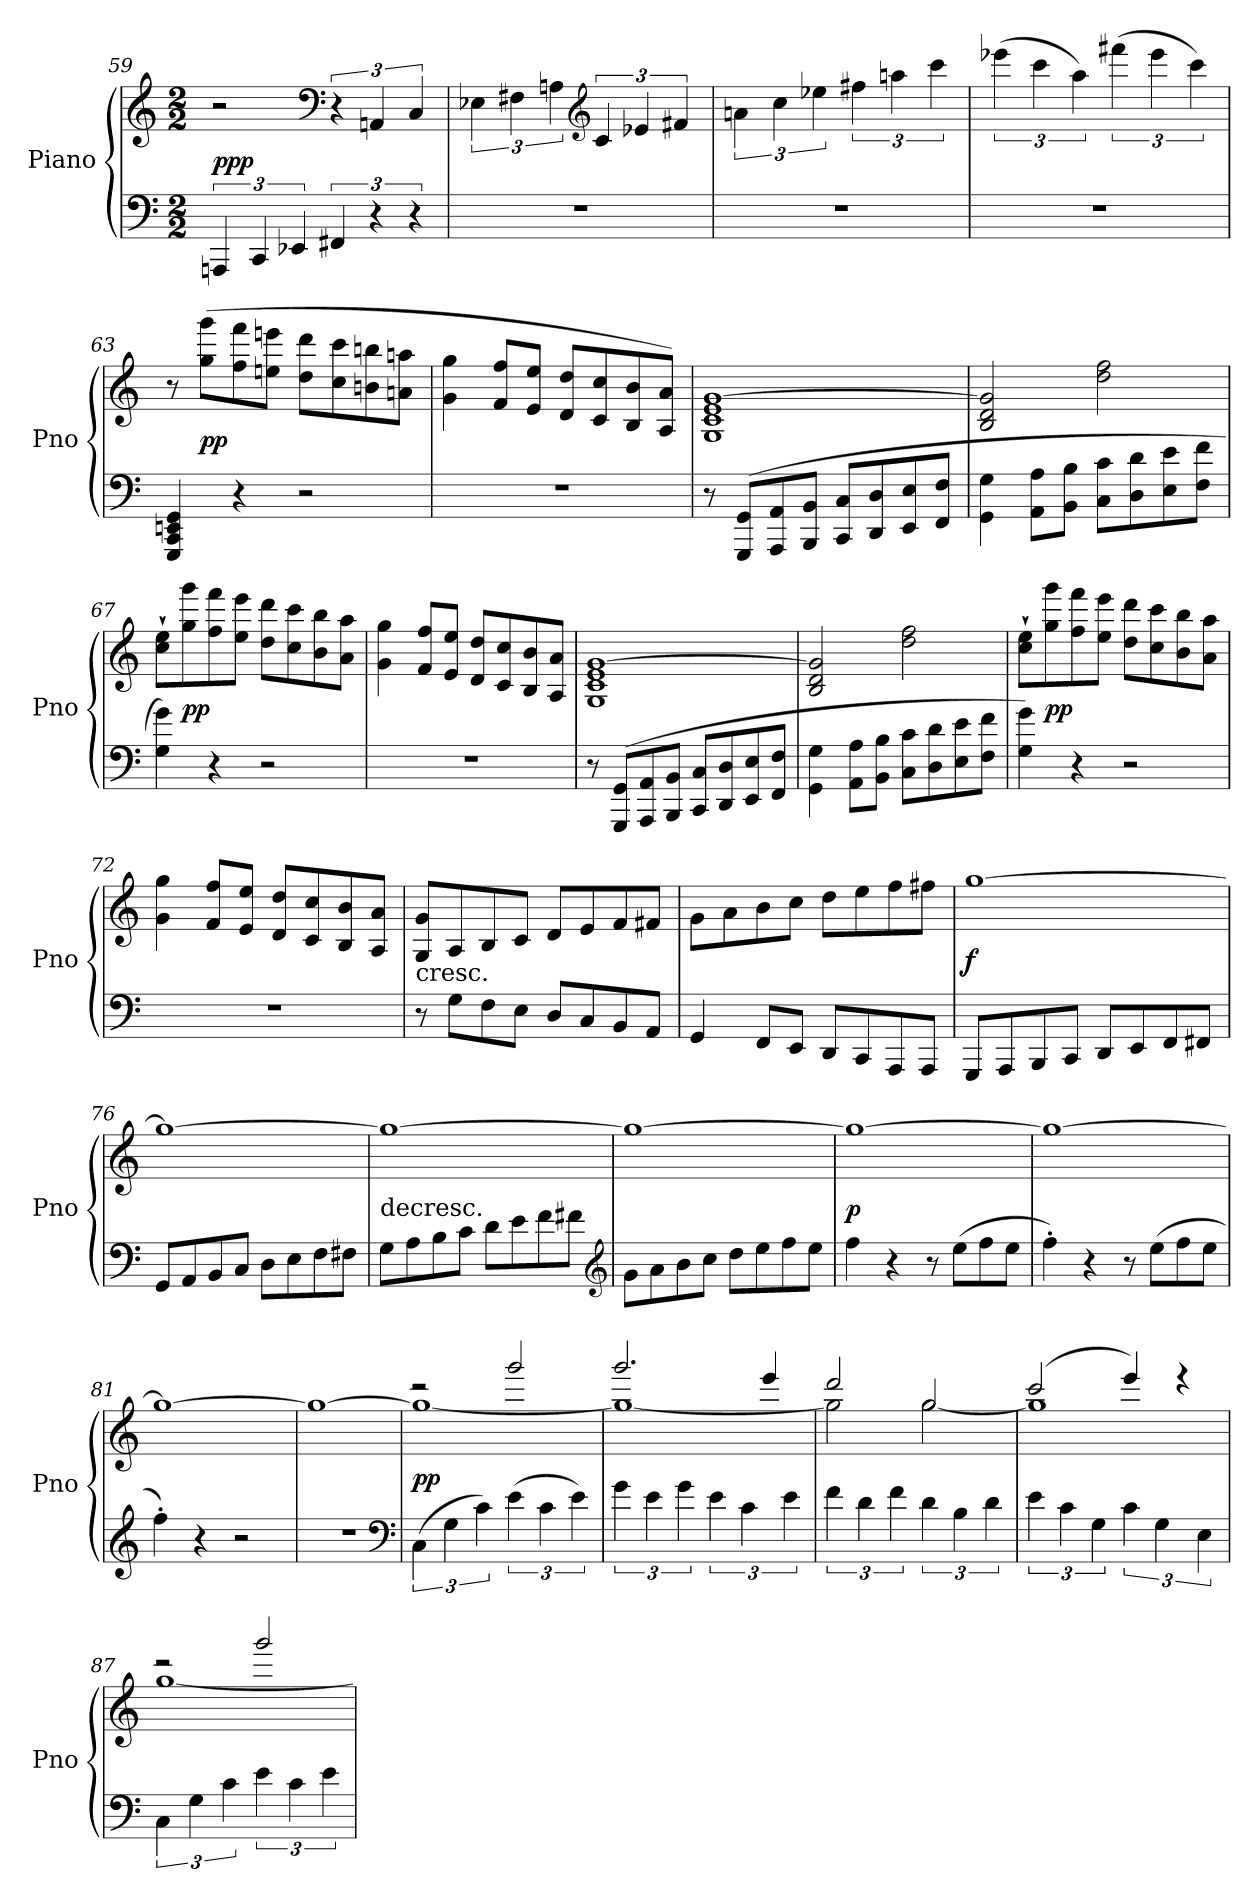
**kern	**kern	**dynam
*part1	*part1	*part1
*staff2	*staff1	*staff1/2
*I"Piano	*	*
*I'Pno	*	*
*clefF4	*clefG2	*
*k[]	*k[]	*
*C:	*C:	*
*M2/2	*M2/2	*
=59	=59	=59
6AAAn/	2r	ppp
6CC/	.	.
6EE-X/	.	.
*	*clefF4	*
6FF#X/	6r	.
6r	6AAn/	.
6r	6C/	.
=60	=60	=60
1r	6E-X\	.
.	6F#X\	.
.	6An\	.
*	*clefG2	*
.	6c/	.
.	6e-X/	.
.	6f#X/	.
=61	=61	=61
1r	6an\	.
.	6cc\	.
.	6ee-X\	.
.	6ff#X\	.
.	6aan\	.
.	6ccc\	.
=62	=62	=62
1r	(6eee-X\	.
.	6ccc\	.
.	6aa\)	.
.	(6fff#X\	.
.	6eee-\	.
.	6ccc\)	.
=63	=63	=63
4GGG/ 4CC/ 4EEn/ 4GG/	8r	.
.	(8gg\ 8ggg\L	pp
4r	8ff\ 8fff\	.
.	8een\ 8eeen\J	.
2r	8dd\ 8ddd\L	.
.	8cc\ 8ccc\	.
.	8bn\ 8bbn\	.
.	8an\ 8aan\J	.
=64	=64	=64
1r	4g\ 4gg\	.
.	8f/ 8ff/L	.
.	8e/ 8ee/J	.
.	8d/ 8dd/L	.
.	8c/ 8cc/	.
.	8B/ 8b/	.
.	8A/ 8a/J)	.
=65	=65	=65
8r	1G 1c 1e [1g	.
(8GGG/ 8GG/L	.	.
8AAA/ 8AA/	.	.
8BBB/ 8BB/J	.	.
8CC/ 8C/L	.	.
8DD/ 8D/	.	.
8EE/ 8E/	.	.
8FF/ 8F/J	.	.
=66	=66	=66
4GG\ 4G\	2B/ 2d/ 2g]/	.
8AA\ 8A\L	.	.
8BB\ 8B\J	.	.
8C\ 8c\L	2dd\ 2ff\	.
8D\ 8d\	.	.
8E\ 8e\	.	.
8F\ 8f\J	.	.
=67	=67	=67
4G\ 4g\)	8cc`\ 8ee`\L	.
.	8gg\ 8ggg\	pp
4r	8ff\ 8fff\	.
.	8ee\ 8eee\J	.
2r	8dd\ 8ddd\L	.
.	8cc\ 8ccc\	.
.	8b\ 8bb\	.
.	8a\ 8aa\J	.
=68	=68	=68
1r	4g\ 4gg\	.
.	8f/ 8ff/L	.
.	8e/ 8ee/J	.
.	8d/ 8dd/L	.
.	8c/ 8cc/	.
.	8B/ 8b/	.
.	8A/ 8a/J	.
=69	=69	=69
8r	1G 1c 1e [1g	.
(8GGG/ 8GG/L	.	.
8AAA/ 8AA/	.	.
8BBB/ 8BB/J	.	.
8CC/ 8C/L	.	.
8DD/ 8D/	.	.
8EE/ 8E/	.	.
8FF/ 8F/J	.	.
=70	=70	=70
4GG\ 4G\	2B/ 2d/ 2g]/	.
8AA\ 8A\L	.	.
8BB\ 8B\J	.	.
8C\ 8c\L	2dd\ 2ff\	.
8D\ 8d\	.	.
8E\ 8e\	.	.
8F\ 8f\J	.	.
=71	=71	=71
4G\ 4g\)	8cc`\ 8ee`\L	.
.	8gg\ 8ggg\	pp
4r	8ff\ 8fff\	.
.	8ee\ 8eee\J	.
2r	8dd\ 8ddd\L	.
.	8cc\ 8ccc\	.
.	8b\ 8bb\	.
.	8a\ 8aa\J	.
=72	=72	=72
1r	4g\ 4gg\	.
.	8f/ 8ff/L	.
.	8e/ 8ee/J	.
.	8d/ 8dd/L	.
.	8c/ 8cc/	.
.	8B/ 8b/	.
.	8A/ 8a/J	.
=73	=73	=73
!	!LO:TX:c:t=cresc.	!
8r	8G/ 8g/L	.
8G\L	8A/	.
8F\	8B/	.
8E\J	8c/J	.
8D/L	8d/L	.
8C/	8e/	.
8BB/	8f/	.
8AA/J	8f#X/J	.
=74	=74	=74
4GG/	8g\L	.
.	8a\	.
8FF/L	8b\	.
8EE/J	8cc\J	.
8DD/L	8dd\L	.
8CC/	8ee\	.
8AAA/	8ff\	.
8AAA/J	8ff#X\J	.
=75	=75	=75
8GGG/L	[1gg	f
8AAA/	.	.
8BBB/	.	.
8CC/J	.	.
8DD/L	.	.
8EE/	.	.
8FF/	.	.
8FF#X/J	.	.
=76	=76	=76
8GG/L	1gg_	.
8AA/	.	.
8BB/	.	.
8C/J	.	.
8D\L	.	.
8E\	.	.
8F\	.	.
8F#X\J	.	.
=77	=77	=77
!	!LO:TX:c:t=decresc.	!
8G\L	1gg_	.
8A\	.	.
8B\	.	.
8c\J	.	.
8d\L	.	.
8e\	.	.
8f\	.	.
8f#X\J	.	.
*clefG2	*	*
=78	=78	=78
8g\L	1gg_	.
8a\	.	.
8b\	.	.
8cc\J	.	.
8dd\L	.	.
8ee\	.	.
8ff\	.	.
8ee\J	.	.
=79	=79	=79
4ff\	1gg_	p
4r	.	.
8r	.	.
(8ee\L	.	.
8ff\	.	.
8ee\J	.	.
=80	=80	=80
4ff'\)	1gg_	.
4r	.	.
8r	.	.
(8ee\L	.	.
8ff\	.	.
8ee\J	.	.
=81	=81	=81
4ff'\)	1gg_	.
4r	.	.
2r	.	.
=82	=82	=82
1r	1gg_	.
*clefF4	*	*
=83	=83	=83
*	*^	*
(6C\	2r	1gg_	pp
6G\	.	.	.
6c\)	.	.	.
(6e\	2ggg/	.	.
6c\	.	.	.
6e\)	.	.	.
=84	=84	=84	=84
6g\	2.ggg/	1gg_	.
6e\	.	.	.
6g\	.	.	.
6e\	.	.	.
6c\	.	.	.
.	4eee/	.	.
6e\	.	.	.
=85	=85	=85	=85
6f\	2ddd/	2gg\]	.
6d\	.	.	.
6f\	.	.	.
6d\	2gg/	[2gg\	.
6B\	.	.	.
6d\	.	.	.
=86	=86	=86	=86
6e\	(2ccc/	1gg]	.
6c\	.	.	.
6G\	.	.	.
6c\	4eee/)	.	.
6G\	.	.	.
.	4r	.	.
6E\	.	.	.
=87	=87	=87	=87
6C\	2r	[1gg	.
6G\	.	.	.
6c\	.	.	.
6e\	2ggg/	.	.
6c\	.	.	.
6e\	.	.	.
*	*v	*v	*
=	=	=
*-	*-	*-
